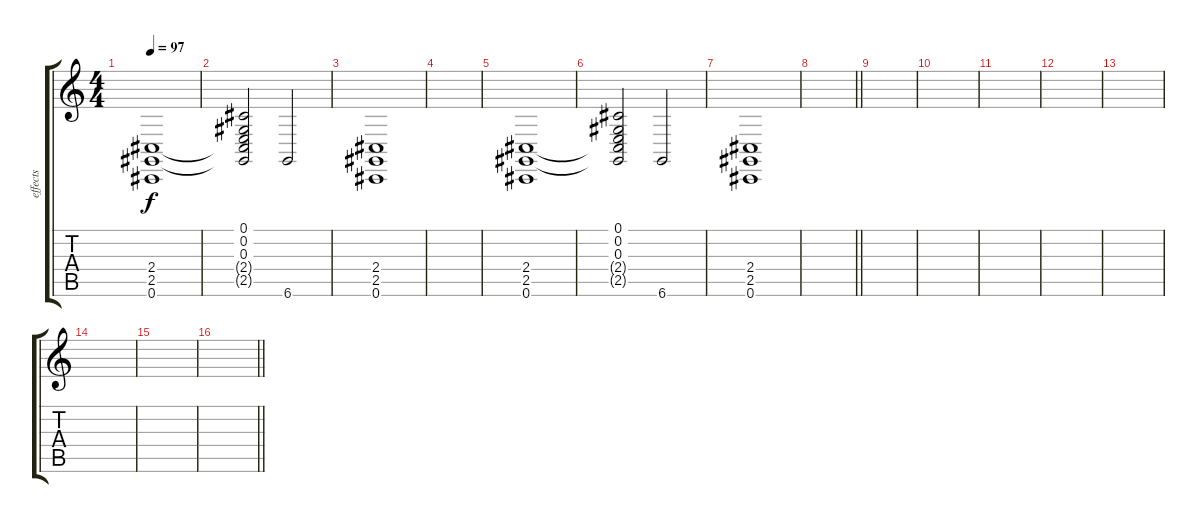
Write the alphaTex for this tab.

\track ("effects" "effects") {instrument fx7echoes}
\staff {score tabs}
\tuning (Db4 Ab3 E3 B2 Gb2 Db2) {hide}
\ts (4 4)
\tempo 97
\clef g2
\ks c
(2.4 2.5 0.6).1{dy f} |
(0.1 0.2 0.3 2.4{t} 2.5{t}).2 6.6.2 |
(2.4 2.5 0.6).1 |
|
(2.4 2.5 0.6).1 |
(0.1 0.2 0.3 2.4{t} 2.5{t}).2 6.6.2 |
(2.4 2.5 0.6).1 |
\barLineRight lightlight
|
|
|
|
|
|
|
|
\barLineRight lightlight
